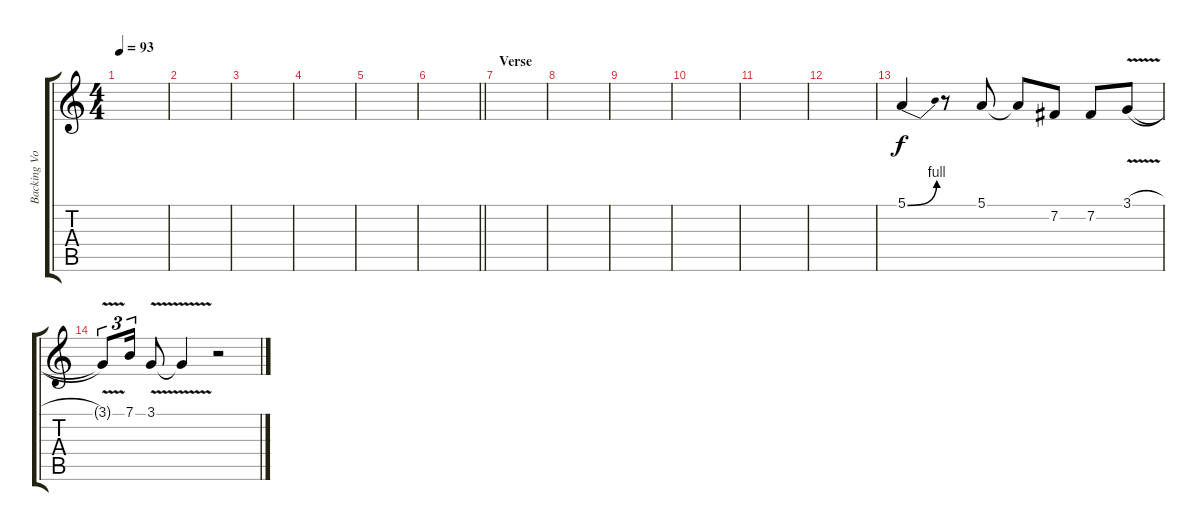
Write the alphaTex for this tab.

\track ("Backing Vocals 1" "Backing Vo") {instrument choiraahs}
\staff {score tabs}
\tuning (E4 B3 G3 D3 A2 E2) {hide}
\ts (4 4)
\tempo 93
\clef g2
\ks c
|
|
|
|
|
\barLineRight lightlight
|
\section ("" "Verse")
|
|
|
|
|
|
5.1{be (bend 0 0 60 4)}.4 r.8 5.1.8 5.1{t}.8 7.2.8 7.2.8 3.1{v h}.8 |
3.1{t}.8{tu (3 2)} 7.1.16{tu (3 2)} 3.1{v}.8 3.1{t}.4 r.2
